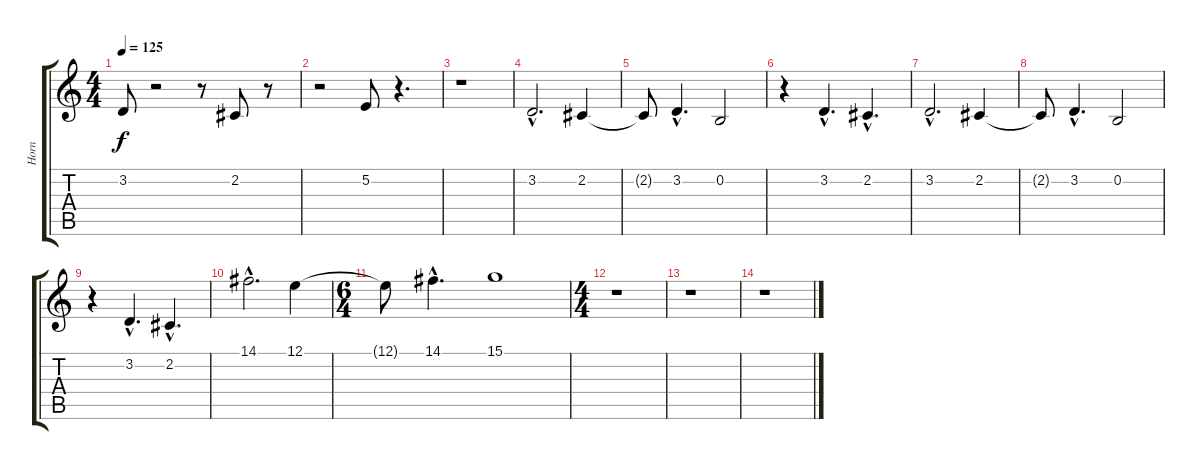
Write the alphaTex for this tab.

\track ("Horn" "Horn") {instrument englishhorn}
\staff {score tabs}
\tuning (E4 B3 G3 D3 A2 E2) {hide}
\ts (4 4)
\tempo 125
\clef g2
\ks c
3.2.8{dy f} r.2 r.8 2.2.8 r.8 |
r.2 5.2.8 r.4{d} |
r.1 |
3.2{hac}.2{d} 2.2.4 |
2.2{t}.8 3.2{hac}.4{d} 0.2.2 |
r.4 3.2{hac}.4{d} 2.2{hac}.4{d} |
3.2{hac}.2{d} 2.2.4 |
2.2{t}.8 3.2{hac}.4{d} 0.2.2 |
r.4 3.2{hac}.4{d} 2.2{hac}.4{d} |
14.1{hac}.2{d} 12.1.4 |
\ts (6 4)
12.1{t}.8 14.1{hac}.4{d} 15.1.1 |
\ts (4 4)
r.1 |
r.1 |
r.1
